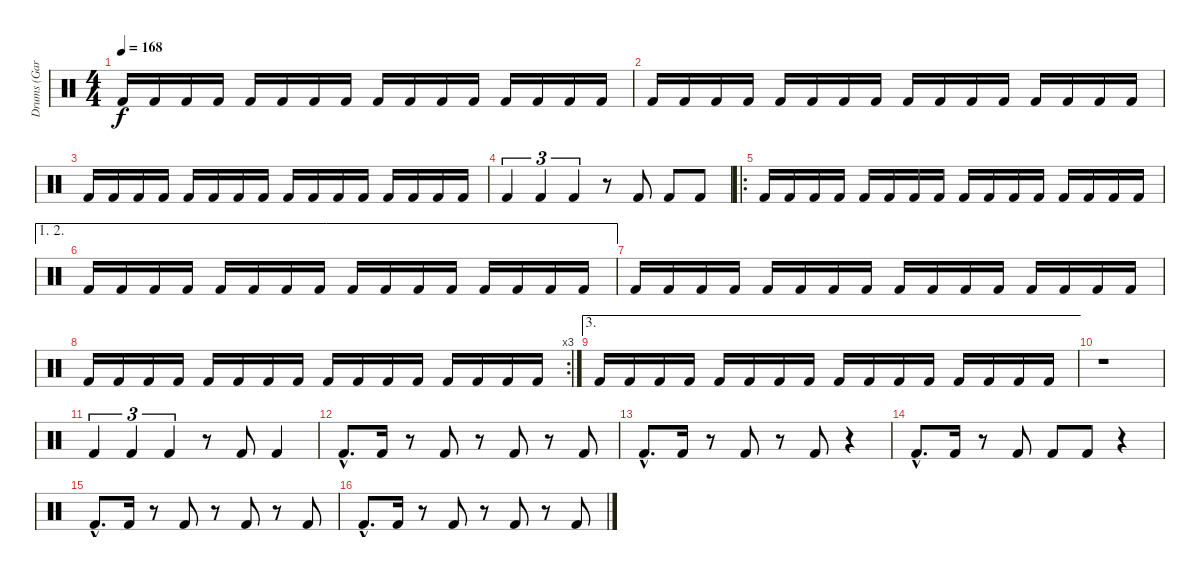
\track ("Drums (Gar Samuelson)" "Drums (Gar") {instrument percussion}
\staff {score}
\articulation defaults
\ts (4 4)
\tempo 168
\clef neutral
\ks c "Kick (hit) 2".16{dy f} "Kick (hit) 2".16 "Kick (hit) 2".16 "Kick (hit) 2".16 "Kick (hit) 2".16 "Kick (hit) 2".16 "Kick (hit) 2".16 "Kick (hit) 2".16 "Kick (hit) 2".16 "Kick (hit) 2".16 "Kick (hit) 2".16 "Kick (hit) 2".16 "Kick (hit) 2".16 "Kick (hit) 2".16 "Kick (hit) 2".16 "Kick (hit) 2".16
|
"Kick (hit) 2".16 "Kick (hit) 2".16 "Kick (hit) 2".16 "Kick (hit) 2".16 "Kick (hit) 2".16 "Kick (hit) 2".16 "Kick (hit) 2".16 "Kick (hit) 2".16 "Kick (hit) 2".16 "Kick (hit) 2".16 "Kick (hit) 2".16 "Kick (hit) 2".16 "Kick (hit) 2".16 "Kick (hit) 2".16 "Kick (hit) 2".16 "Kick (hit) 2".16 |
"Kick (hit) 2".16 "Kick (hit) 2".16 "Kick (hit) 2".16 "Kick (hit) 2".16 "Kick (hit) 2".16 "Kick (hit) 2".16 "Kick (hit) 2".16 "Kick (hit) 2".16 "Kick (hit) 2".16 "Kick (hit) 2".16 "Kick (hit) 2".16 "Kick (hit) 2".16 "Kick (hit) 2".16 "Kick (hit) 2".16 "Kick (hit) 2".16 "Kick (hit) 2".16 |
"Kick (hit) 2".4{tu (3 2)} "Kick (hit) 2".4{tu (3 2)} "Kick (hit) 2".4{tu (3 2)} r.8 "Kick (hit) 2".8 "Kick (hit) 2".8 "Kick (hit) 2".8 |
\ro "Kick (hit) 2".16 "Kick (hit) 2".16 "Kick (hit) 2".16 "Kick (hit) 2".16 "Kick (hit) 2".16 "Kick (hit) 2".16 "Kick (hit) 2".16 "Kick (hit) 2".16 "Kick (hit) 2".16 "Kick (hit) 2".16 "Kick (hit) 2".16 "Kick (hit) 2".16 "Kick (hit) 2".16 "Kick (hit) 2".16 "Kick (hit) 2".16 "Kick (hit) 2".16
|
\ae (1 2)
"Kick (hit) 2".16 "Kick (hit) 2".16 "Kick (hit) 2".16 "Kick (hit) 2".16 "Kick (hit) 2".16 "Kick (hit) 2".16 "Kick (hit) 2".16 "Kick (hit) 2".16 "Kick (hit) 2".16 "Kick (hit) 2".16 "Kick (hit) 2".16 "Kick (hit) 2".16 "Kick (hit) 2".16 "Kick (hit) 2".16 "Kick (hit) 2".16 "Kick (hit) 2".16 |
"Kick (hit) 2".16 "Kick (hit) 2".16 "Kick (hit) 2".16 "Kick (hit) 2".16 "Kick (hit) 2".16 "Kick (hit) 2".16 "Kick (hit) 2".16 "Kick (hit) 2".16 "Kick (hit) 2".16 "Kick (hit) 2".16 "Kick (hit) 2".16 "Kick (hit) 2".16 "Kick (hit) 2".16 "Kick (hit) 2".16 "Kick (hit) 2".16 "Kick (hit) 2".16 |
\rc 3 "Kick (hit) 2".16 "Kick (hit) 2".16 "Kick (hit) 2".16 "Kick (hit) 2".16 "Kick (hit) 2".16 "Kick (hit) 2".16 "Kick (hit) 2".16 "Kick (hit) 2".16 "Kick (hit) 2".16 "Kick (hit) 2".16 "Kick (hit) 2".16 "Kick (hit) 2".16 "Kick (hit) 2".16 "Kick (hit) 2".16 "Kick (hit) 2".16 "Kick (hit) 2".16
|
\ae 3 "Kick (hit) 2".16 "Kick (hit) 2".16 "Kick (hit) 2".16 "Kick (hit) 2".16 "Kick (hit) 2".16 "Kick (hit) 2".16 "Kick (hit) 2".16 "Kick (hit) 2".16 "Kick (hit) 2".16 "Kick (hit) 2".16 "Kick (hit) 2".16 "Kick (hit) 2".16 "Kick (hit) 2".16 "Kick (hit) 2".16 "Kick (hit) 2".16 "Kick (hit) 2".16
|
r.1 |
"Kick (hit) 2".4{tu (3 2)} "Kick (hit) 2".4{tu (3 2)} "Kick (hit) 2".4{tu (3 2)} r.8 "Kick (hit) 2".8 "Kick (hit) 2".4 |
"Kick (hit) 2"{hac}.8{d} "Kick (hit) 2".16 r.8 "Kick (hit) 2".8 r.8 "Kick (hit) 2".8 r.8 "Kick (hit) 2".8 |
"Kick (hit) 2"{hac}.8{d} "Kick (hit) 2".16 r.8 "Kick (hit) 2".8 r.8 "Kick (hit) 2".8 r.4 |
"Kick (hit) 2"{hac}.8{d} "Kick (hit) 2".16 r.8 "Kick (hit) 2".8 "Kick (hit) 2".8 "Kick (hit) 2".8 r.4 |
"Kick (hit) 2"{hac}.8{d} "Kick (hit) 2".16 r.8 "Kick (hit) 2".8 r.8 "Kick (hit) 2".8 r.8 "Kick (hit) 2".8 |
"Kick (hit) 2"{hac}.8{d} "Kick (hit) 2".16 r.8 "Kick (hit) 2".8 r.8 "Kick (hit) 2".8 r.8 "Kick (hit) 2".8
